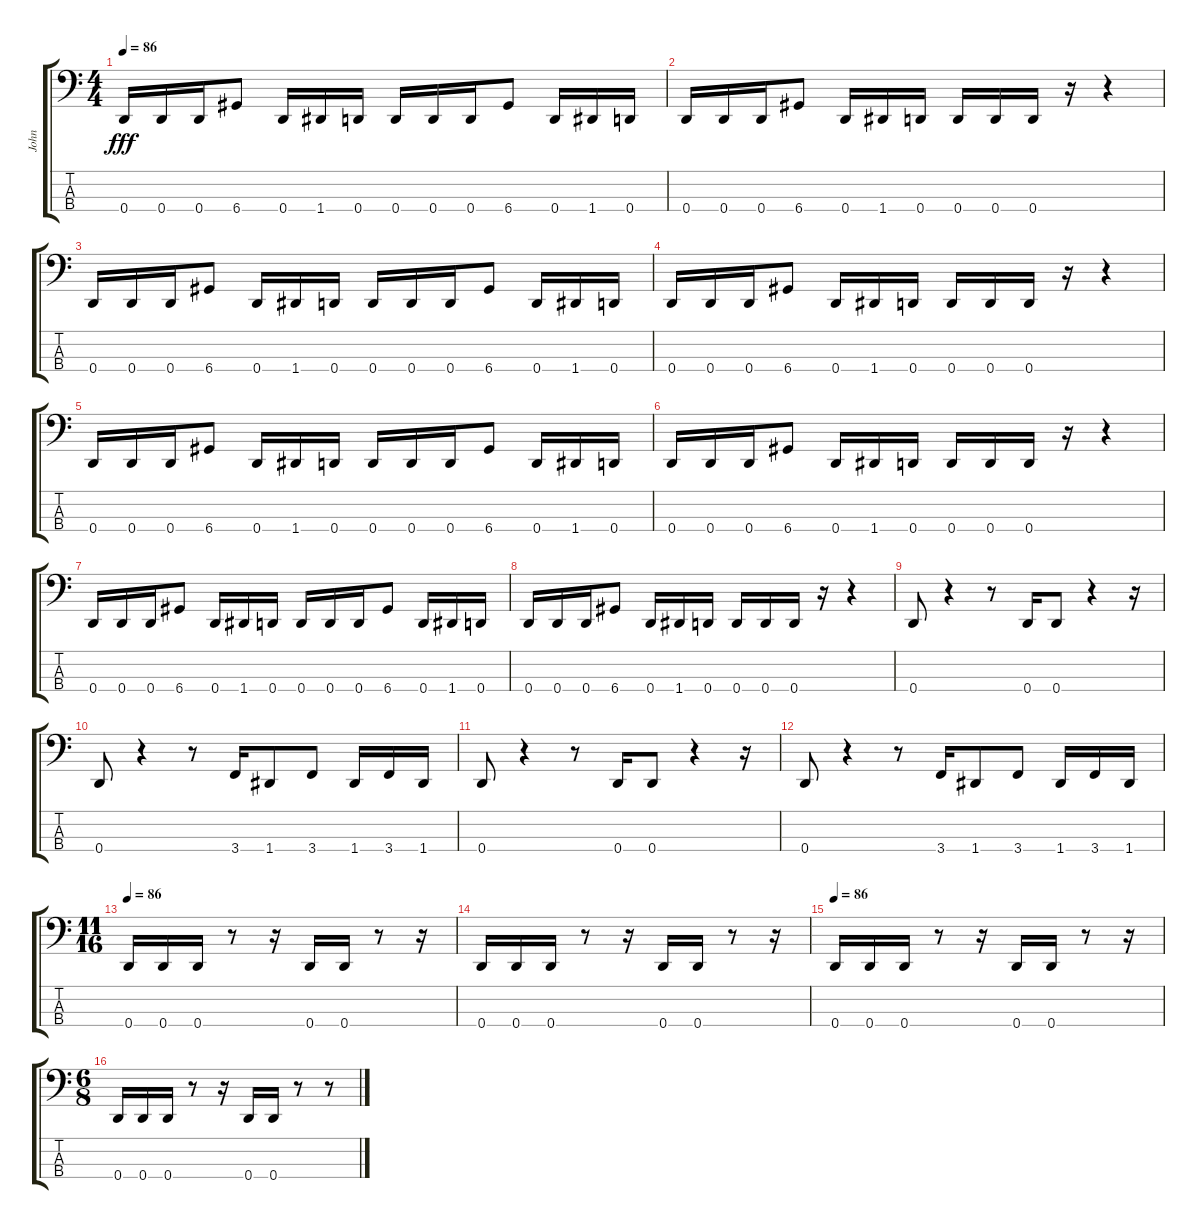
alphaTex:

\track ("John" "John") {instrument electricbasspick}
\staff {score tabs}
\tuning (G2 D2 A1 D1) {hide}
\ts (4 4)
\tempo 86
\clef f4
\ks c
0.4.16{dy fff} 0.4.16 0.4.16 6.4.8 0.4.16 1.4.16 0.4.16 0.4.16 0.4.16 0.4.16 6.4.8 0.4.16 1.4.16 0.4.16 |
0.4.16 0.4.16 0.4.16 6.4.8 0.4.16 1.4.16 0.4.16 0.4.16 0.4.16 0.4.16 r.16 r.4 |
0.4.16 0.4.16 0.4.16 6.4.8 0.4.16 1.4.16 0.4.16 0.4.16 0.4.16 0.4.16 6.4.8 0.4.16 1.4.16 0.4.16 |
0.4.16 0.4.16 0.4.16 6.4.8 0.4.16 1.4.16 0.4.16 0.4.16 0.4.16 0.4.16 r.16 r.4 |
0.4.16 0.4.16 0.4.16 6.4.8 0.4.16 1.4.16 0.4.16 0.4.16 0.4.16 0.4.16 6.4.8 0.4.16 1.4.16 0.4.16 |
0.4.16 0.4.16 0.4.16 6.4.8 0.4.16 1.4.16 0.4.16 0.4.16 0.4.16 0.4.16 r.16 r.4 |
0.4.16 0.4.16 0.4.16 6.4.8 0.4.16 1.4.16 0.4.16 0.4.16 0.4.16 0.4.16 6.4.8 0.4.16 1.4.16 0.4.16 |
0.4.16 0.4.16 0.4.16 6.4.8 0.4.16 1.4.16 0.4.16 0.4.16 0.4.16 0.4.16 r.16 r.4 |
0.4.8 r.4 r.8 0.4.16 0.4.8 r.4 r.16 |
0.4.8 r.4 r.8 3.4.16 1.4.8 3.4.8 1.4.16 3.4.16 1.4.16 |
0.4.8 r.4 r.8 0.4.16 0.4.8 r.4 r.16 |
0.4.8 r.4 r.8 3.4.16 1.4.8 3.4.8 1.4.16 3.4.16 1.4.16 |
\ts (11 16)
\tempo 86
0.4.16 0.4.16 0.4.16 r.8 r.16 0.4.16 0.4.16 r.8 r.16 |
0.4.16 0.4.16 0.4.16 r.8 r.16 0.4.16 0.4.16 r.8 r.16 |
\tempo 86
0.4.16 0.4.16 0.4.16 r.8 r.16 0.4.16 0.4.16 r.8 r.16 |
\ts (6 8)
0.4.16 0.4.16 0.4.16 r.8 r.16 0.4.16 0.4.16 r.8 r.8
